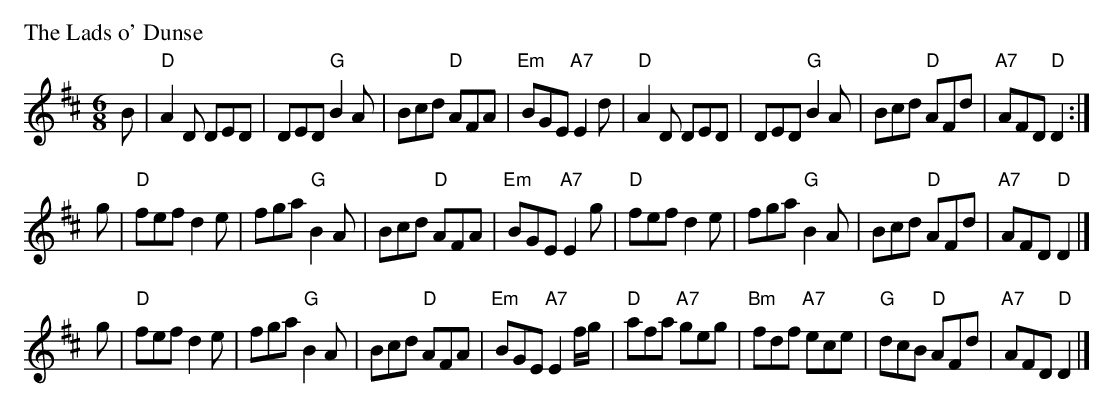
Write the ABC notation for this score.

X:1
P: The Lads o' Dunse
M: 6/8
L: 1/8
K: D
B \
| "D"A2D DED | DED "G"B2A | Bcd "D"AFA | "Em"BGE "A7"E2d \
| "D"A2D DED | DED "G"B2A | Bcd "D"AFd | "A7"AFD "D"D2 :|
g \
| "D"fef d2e | fga "G"B2A | Bcd "D"AFA | "Em"BGE "A7"E2g \
| "D"fef d2e | fga "G"B2A | Bcd "D"AFd | "A7"AFD "D"D2 |]
g \
| "D"fef d2e | fga "G"B2A | Bcd "D"AFA | "Em"BGE "A7"E2f/g/ \
| "D"afa "A7"geg | "Bm"fdf "A7"ece | "G"dcB "D"AFd | "A7"AFD "D"D2 |]
